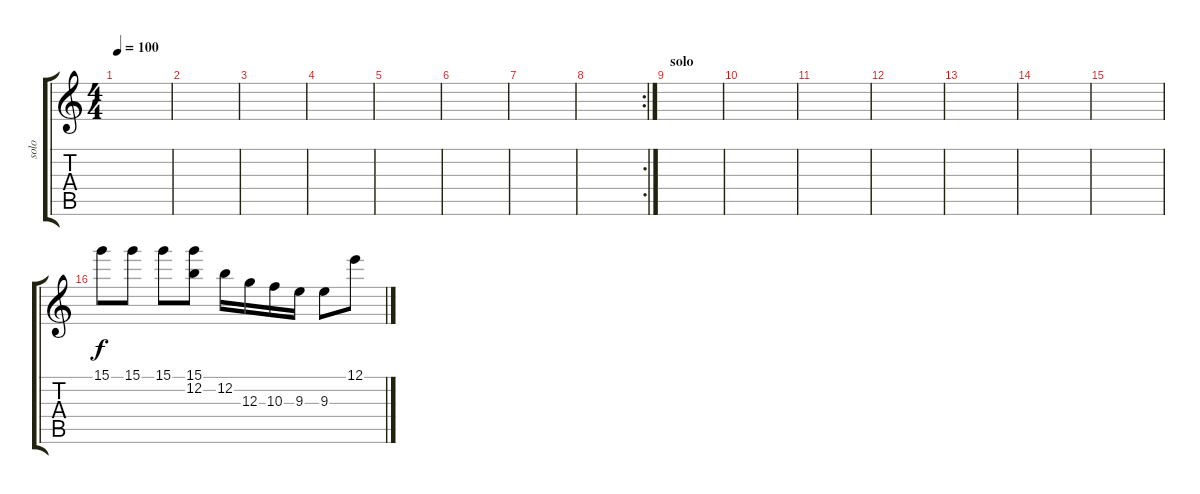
\track ("solo" "solo") {instrument distortionguitar}
\staff {score tabs}
\tuning (E4 B3 G3 D3 A2 E2) {hide}
\ts (4 4)
\tempo 100
\clef g2
\ks c
|
|
|
|
|
|
|
\rc 2
|
\section ("" "solo")
|
|
|
|
|
|
|
15.1.8 15.1.8 15.1.8 (15.1 12.2).8 12.2.16 12.3.16 10.3.16 9.3.16 9.3.8 12.1.8
